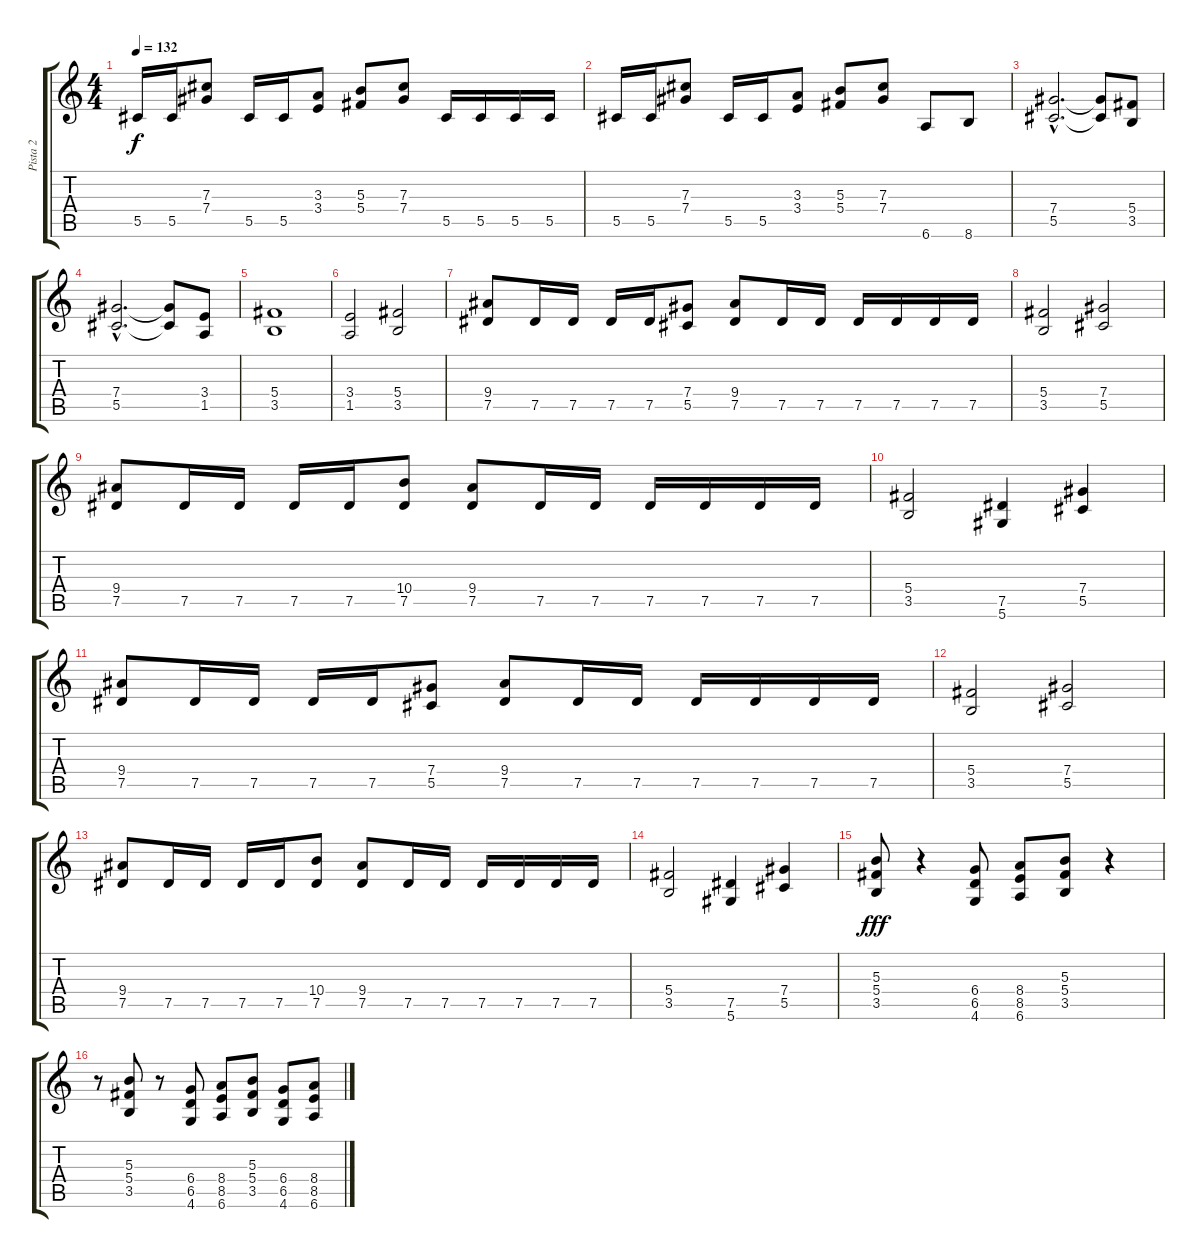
\track ("Pista 2" "Pista 2") {instrument distortionguitar}
\staff {score tabs}
\tuning (Eb4 Bb3 Gb3 Db3 Ab2 Eb2) {hide}
\ts (4 4)
\tempo 132
\clef g2
\ks c
5.5.16{dy f} 5.5.16 (7.3 7.4).8 5.5.16 5.5.16 (3.3 3.4).8 (5.3 5.4).8 (7.3 7.4).8 5.5.16 5.5.16 5.5.16 5.5.16 |
5.5.16 5.5.16 (7.3 7.4).8 5.5.16 5.5.16 (3.3 3.4).8 (5.3 5.4).8 (7.3 7.4).8 6.6.8 8.6.8 |
(7.4{hac} 5.5{hac}).2{d} (7.4{t} 5.5{t}).8 (5.4 3.5).8 |
(7.4{hac} 5.5{hac}).2{d} (7.4{t} 5.5{t}).8 (3.4 1.5).8 |
(5.4 3.5).1 |
(3.4 1.5).2 (5.4 3.5).2 |
(9.4 7.5).8 7.5.16 7.5.16 7.5.16 7.5.16 (7.4 5.5).8 (9.4 7.5).8 7.5.16 7.5.16 7.5.16 7.5.16 7.5.16 7.5.16 |
(5.4 3.5).2 (7.4 5.5).2 |
(9.4 7.5).8 7.5.16 7.5.16 7.5.16 7.5.16 (10.4 7.5).8 (9.4 7.5).8 7.5.16 7.5.16 7.5.16 7.5.16 7.5.16 7.5.16 |
(5.4 3.5).2 (7.5 5.6).4 (7.4 5.5).4 |
(9.4 7.5).8 7.5.16 7.5.16 7.5.16 7.5.16 (7.4 5.5).8 (9.4 7.5).8 7.5.16 7.5.16 7.5.16 7.5.16 7.5.16 7.5.16 |
(5.4 3.5).2 (7.4 5.5).2 |
(9.4 7.5).8 7.5.16 7.5.16 7.5.16 7.5.16 (10.4 7.5).8 (9.4 7.5).8 7.5.16 7.5.16 7.5.16 7.5.16 7.5.16 7.5.16 |
(5.4 3.5).2 (7.5 5.6).4 (7.4 5.5).4 |
(5.3 5.4 3.5).8{dy fff} r.4 (6.4 6.5 4.6).8 (8.4 8.5 6.6).8 (5.3 5.4 3.5).8 r.4 |
r.8 (5.3 5.4 3.5).8 r.8 (6.4 6.5 4.6).8 (8.4 8.5 6.6).8 (5.3 5.4 3.5).8 (6.4 6.5 4.6).8 (8.4 8.5 6.6).8
